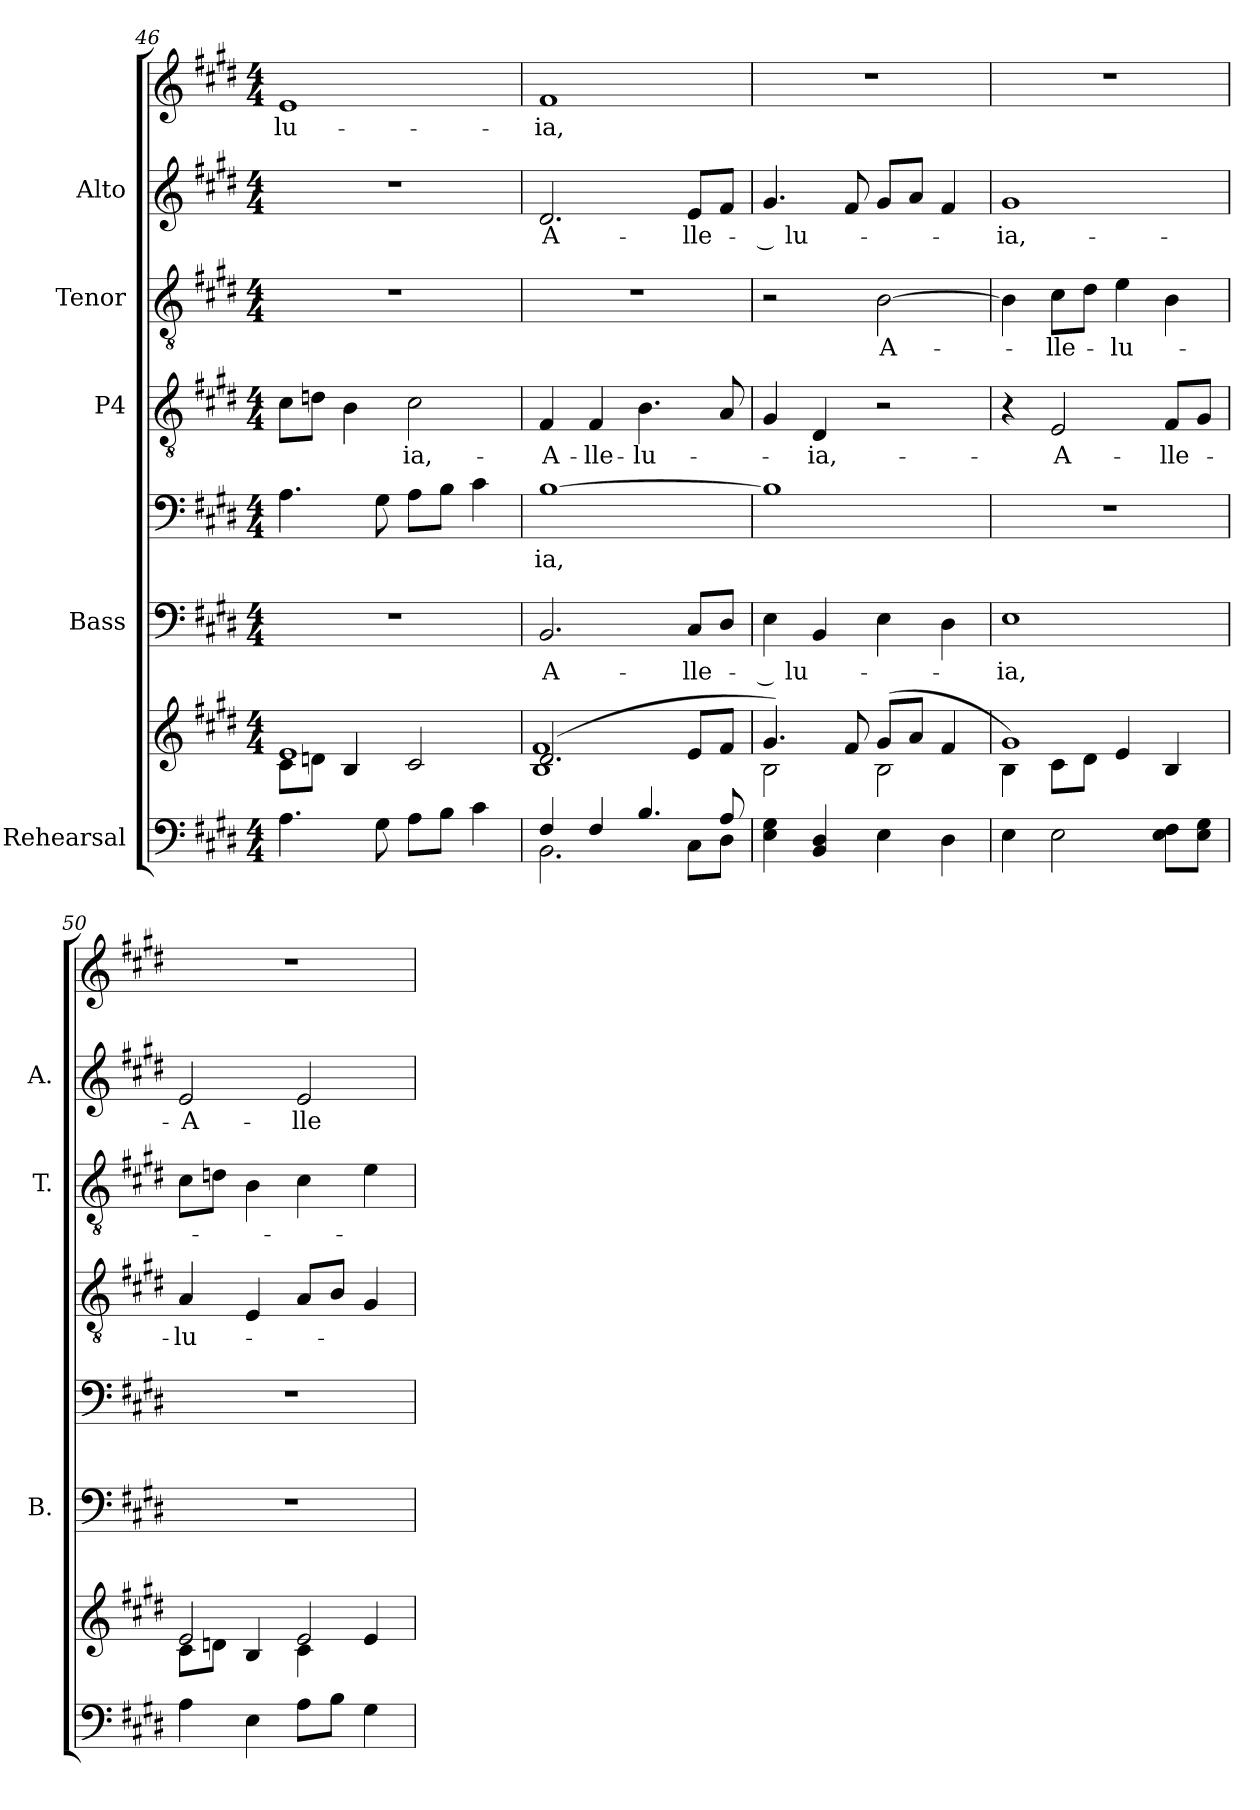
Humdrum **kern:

**kern	**kern	**kern	**text	**kern	**text	**kern	**text	**kern	**text	**kern	**text	**kern	**text
*part5	*part5	*part4	*part4	*part4	*part4	*part3	*part3	*part2	*part2	*part1	*part1	*part1	*part1
*staff8	*staff7	*staff6	*staff6	*staff5	*staff5	*staff4	*staff4	*staff3	*staff3	*staff2	*staff2	*staff1	*staff1
*I"Rehearsal	*	*I"Bass	*	*	*	*I"P4	*	*I"Tenor	*	*I"Alto	*	*	*
*	*	*I'B.	*	*	*	*	*	*I'T.	*	*I'A.	*	*	*
*clefF4	*clefG2	*clefF4	*	*clefF4	*	*clefGv2	*	*clefGv2	*	*clefG2	*	*clefG2	*
*	*	*	*	*	*	*ITrd7c12	*	*ITrd7c12	*	*	*	*	*
*k[f#c#g#d#]	*k[f#c#g#d#]	*k[f#c#g#d#]	*	*k[f#c#g#d#]	*	*k[f#c#g#d#]	*	*k[f#c#g#d#]	*	*k[f#c#g#d#]	*	*k[f#c#g#d#]	*
*E:	*E:	*E:	*	*E:	*	*E:	*	*E:	*	*E:	*	*E:	*
*M4/4	*M4/4	*M4/4	*	*M4/4	*	*M4/4	*	*M4/4	*	*M4/4	*	*M4/4	*
=46	=46	=46	=46	=46	=46	=46	=46	=46	=46	=46	=46	=46	=46
*	*^	*	*	*	*	*	*	*	*	*	*	*	*
!	!	!	!	!	!	!	!	!	!	!	!	!	!	!LO:LY:b
4.A\	1e	8c#\L	1r	.	4.A\	.	8C#\L	.	1r	.	1r	.	1e	-lu-
.	.	8dn\J	.	.	.	.	8Dn\J	.	.	.	.	.	.	.
.	.	4B/	.	.	.	.	4BB\	.	.	.	.	.	.	.
8G#\	.	.	.	.	8G#\	.	.	.	.	.	.	.	.	.
!	!	!	!	!	!	!	!	!LO:LY:b	!	!	!	!	!	!
8A\L	.	2c#/	.	.	8A\L	.	2C#\	-ia,-	.	.	.	.	.	.
8B\J	.	.	.	.	8B\J	.	.	.	.	.	.	.	.	.
4c#\	.	.	.	.	4c#\	.	.	.	.	.	.	.	.	.
=47	=47	=47	=47	=47	=47	=47	=47	=47	=47	=47	=47	=47	=47	=47
*^	*	*	*	*	*	*	*	*	*	*	*	*	*	*
!	!	!	!	!	!LO:LY:b	!	!LO:LY:b	!	!LO:LY:b	!	!	!	!LO:LY:b	!	!LO:LY:b
4F#/	2.BB\	(2.d#/	1B 1f#	2.BB/	A-	[>1B	-ia,	4FF#/	-A-	1r	.	2.d#/	-A-	1f#	-ia,-
!	!	!	!	!	!	!	!	!	!LO:LY:b	!	!	!	!	!	!
4F#/	.	.	.	.	.	.	.	4FF#/	-lle-	.	.	.	.	.	.
!	!	!	!	!	!	!	!	!	!LO:LY:b	!	!	!	!	!	!
4.B/	.	.	.	.	.	.	.	4.BB\	-lu-	.	.	.	.	.	.
!	!	!	!	!	!LO:LY:b	!	!	!	!	!	!	!	!LO:LY:b	!	!
.	8C#\L	8e/L	.	8C#/L	-lle-	.	.	.	.	.	.	8e/L	-lle-	.	.
8A/	8D#\J	8f#/J	.	8D#/J	.	.	.	8AA/	.	.	.	8f#/J	.	.	.
!!LO:LB:g=z
=48	=48	=48	=48	=48	=48	=48	=48	=48	=48	=48	=48	=48	=48	=48	=48
!	!	!	!	!	!LO:LY:b	!	!	!	!	!	!	!	!LO:LY:b	!	!
*v	*v	*	*	*	*	*	*	*	*	*	*	*	*	*	*
4E\ 4G#\	4.g#/)	2B\	4E\	-­ lu-	1B]	.	4GG#/	.	2r	.	4.g#/	-­ lu-	1r	.
!	!	!	!	!	!	!	!	!LO:LY:b	!	!	!	!	!	!
4BB/ 4D#/	.	.	4BB/	.	.	.	4DD#/	-ia,-	.	.	.	.	.	.
.	8f#/	.	.	.	.	.	.	.	.	.	8f#/	.	.	.
!	!	!	!	!	!	!	!	!	!	!LO:LY:b	!	!	!	!
4E\	(8g#/L	2B\	4E\	.	.	.	2r	.	[>2BB\	-A-	8g#/L	.	.	.
.	8a/J	.	.	.	.	.	.	.	.	.	8a/J	.	.	.
4D#\	4f#/	.	4D#\	.	.	.	.	.	.	.	4f#/	.	.	.
=49	=49	=49	=49	=49	=49	=49	=49	=49	=49	=49	=49	=49	=49	=49
!	!	!	!	!LO:LY:b	!	!	!	!	!	!	!	!LO:LY:b	!	!
4E\	1g#)	4B\	1E	-ia,-	1r	.	4r	.	4BB\]	.	1g#	-ia,-	1r	.
!	!	!	!	!	!	!	!	!LO:LY:b	!	!LO:LY:b	!	!	!	!
2E\	.	8c#\L	.	.	.	.	2EE/	-A-	8C#\L	-lle-	.	.	.	.
.	.	8d#\J	.	.	.	.	.	.	8D#\J	.	.	.	.	.
!	!	!	!	!	!	!	!	!	!	!LO:LY:b	!	!	!	!
.	.	4e/	.	.	.	.	.	.	4E\	-lu-	.	.	.	.
!	!	!	!	!	!	!	!	!LO:LY:b	!	!	!	!	!	!
8E\ 8F#\L	.	4B/	.	.	.	.	8FF#/L	-lle-	4BB\	.	.	.	.	.
8E\ 8G#\J	.	.	.	.	.	.	8GG#/J	.	.	.	.	.	.	.
=50	=50	=50	=50	=50	=50	=50	=50	=50	=50	=50	=50	=50	=50	=50
!	!	!	!	!	!	!	!	!LO:LY:b	!	!	!	!LO:LY:b	!	!
4A\	2e/	8c#\L	1r	.	1r	.	4AA/	-lu-	8C#\L	.	2e/	-A-	1r	.
.	.	8dn\J	.	.	.	.	.	.	8Dn\J	.	.	.	.	.
4E\	.	4B/	.	.	.	.	4EE/	.	4BB\	.	.	.	.	.
!	!	!	!	!	!	!	!	!	!	!	!	!LO:LY:b	!	!
8A\L	2e/	4c#\	.	.	.	.	8AA/L	.	4C#\	.	2e/	-lle-	.	.
8B\J	.	.	.	.	.	.	8BB/J	.	.	.	.	.	.	.
4G#\	.	4e/	.	.	.	.	4GG#/	.	4E\	.	.	.	.	.
*	*v	*v	*	*	*	*	*	*	*	*	*	*	*	*
=	=	=	=	=	=	=	=	=	=	=	=	=	=
*-	*-	*-	*-	*-	*-	*-	*-	*-	*-	*-	*-	*-	*-
